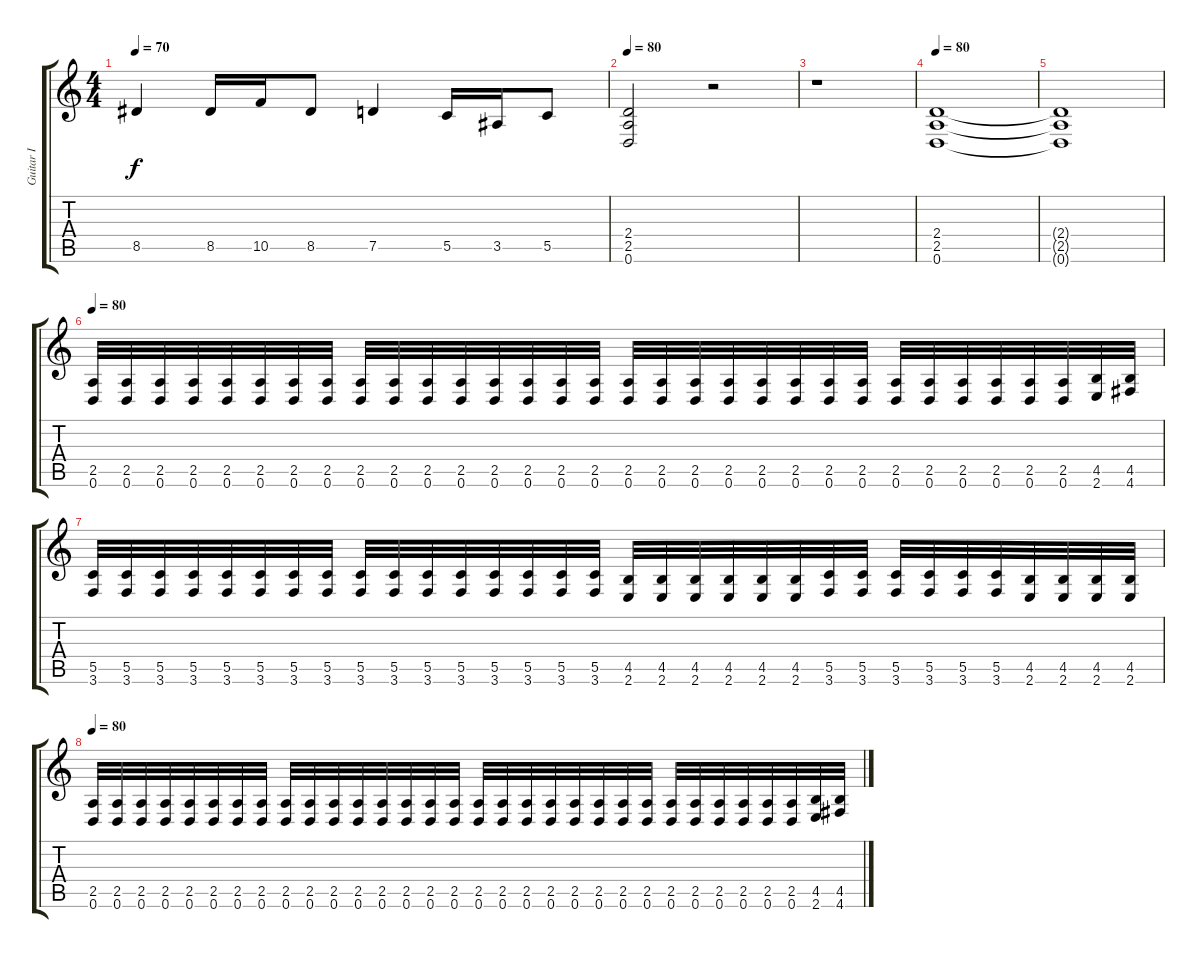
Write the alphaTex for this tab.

\track ("Guitar I" "Guitar I") {instrument distortionguitar}
\staff {score tabs}
\tuning (D4 A3 F3 C3 G2 D2) {hide}
\ts (4 4)
\tempo 70
\clef g2
\ks c
8.5.4{dy f} 8.5.16 10.5.16 8.5.8 7.5.4 5.5.16 3.5.16 5.5.8 |
\tempo 80
(2.4 2.5 0.6).2 r.2 |
r.1 |
\tempo 80
(2.4 2.5 0.6).1 |
(2.4{t} 2.5{t} 0.6{t}).1 |
\tempo 80
(2.5 0.6).32 (2.5 0.6).32 (2.5 0.6).32 (2.5 0.6).32 (2.5 0.6).32 (2.5 0.6).32 (2.5 0.6).32 (2.5 0.6).32 (2.5 0.6).32 (2.5 0.6).32 (2.5 0.6).32 (2.5 0.6).32 (2.5 0.6).32 (2.5 0.6).32 (2.5 0.6).32 (2.5 0.6).32 (2.5 0.6).32 (2.5 0.6).32 (2.5 0.6).32 (2.5 0.6).32 (2.5 0.6).32 (2.5 0.6).32 (2.5 0.6).32 (2.5 0.6).32 (2.5 0.6).32 (2.5 0.6).32 (2.5 0.6).32 (2.5 0.6).32 (2.5 0.6).32 (2.5 0.6).32 (4.5 2.6).32 (4.5 4.6).32 |
(5.5 3.6).32 (5.5 3.6).32 (5.5 3.6).32 (5.5 3.6).32 (5.5 3.6).32 (5.5 3.6).32 (5.5 3.6).32 (5.5 3.6).32 (5.5 3.6).32 (5.5 3.6).32 (5.5 3.6).32 (5.5 3.6).32 (5.5 3.6).32 (5.5 3.6).32 (5.5 3.6).32 (5.5 3.6).32 (4.5 2.6).32 (4.5 2.6).32 (4.5 2.6).32 (4.5 2.6).32 (4.5 2.6).32 (4.5 2.6).32 (5.5 3.6).32 (5.5 3.6).32 (5.5 3.6).32 (5.5 3.6).32 (5.5 3.6).32 (5.5 3.6).32 (4.5 2.6).32 (4.5 2.6).32 (4.5 2.6).32 (4.5 2.6).32 |
\tempo 80
(2.5 0.6).32 (2.5 0.6).32 (2.5 0.6).32 (2.5 0.6).32 (2.5 0.6).32 (2.5 0.6).32 (2.5 0.6).32 (2.5 0.6).32 (2.5 0.6).32 (2.5 0.6).32 (2.5 0.6).32 (2.5 0.6).32 (2.5 0.6).32 (2.5 0.6).32 (2.5 0.6).32 (2.5 0.6).32 (2.5 0.6).32 (2.5 0.6).32 (2.5 0.6).32 (2.5 0.6).32 (2.5 0.6).32 (2.5 0.6).32 (2.5 0.6).32 (2.5 0.6).32 (2.5 0.6).32 (2.5 0.6).32 (2.5 0.6).32 (2.5 0.6).32 (2.5 0.6).32 (2.5 0.6).32 (4.5 2.6).32 (4.5 4.6).32
